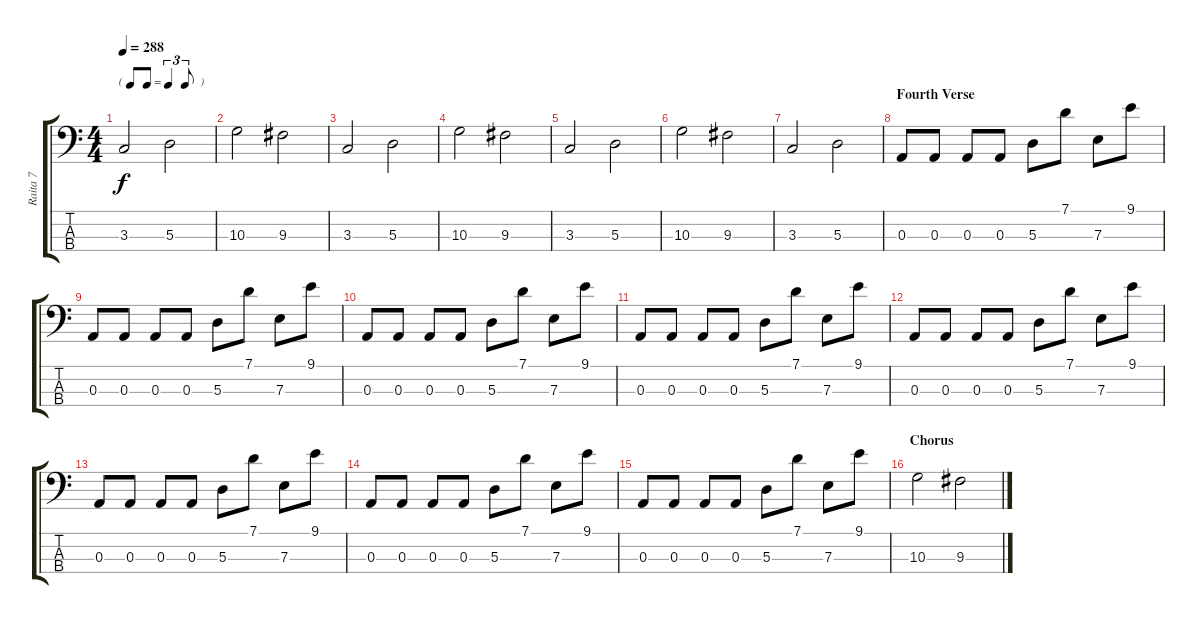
\track ("Raita 7" "Raita 7") {instrument slapbass1}
\staff {score tabs}
\tuning (G2 D2 A1 E1) {hide}
\ts (4 4)
\tf triplet8th
\tempo 288
\clef f4
\ks c
3.3.2{dy f} 5.3.2 |
10.3.2 9.3.2 |
3.3.2 5.3.2 |
10.3.2 9.3.2 |
3.3.2 5.3.2 |
10.3.2 9.3.2 |
3.3.2 5.3.2 |
\section ("" "Fourth Verse")
0.3.8{instrument slapbass1} 0.3.8 0.3.8 0.3.8 5.3.8 7.1.8 7.3.8 9.1.8 |
0.3.8 0.3.8 0.3.8 0.3.8 5.3.8 7.1.8 7.3.8 9.1.8 |
0.3.8 0.3.8 0.3.8 0.3.8 5.3.8 7.1.8 7.3.8 9.1.8 |
0.3.8 0.3.8 0.3.8 0.3.8 5.3.8 7.1.8 7.3.8 9.1.8 |
0.3.8 0.3.8 0.3.8 0.3.8 5.3.8 7.1.8 7.3.8 9.1.8 |
0.3.8 0.3.8 0.3.8 0.3.8 5.3.8 7.1.8 7.3.8 9.1.8 |
0.3.8 0.3.8 0.3.8 0.3.8 5.3.8 7.1.8 7.3.8 9.1.8 |
0.3.8 0.3.8 0.3.8 0.3.8 5.3.8 7.1.8 7.3.8 9.1.8 |
\section ("" "Chorus")
10.3.2{instrument electricbassfinger} 9.3.2
